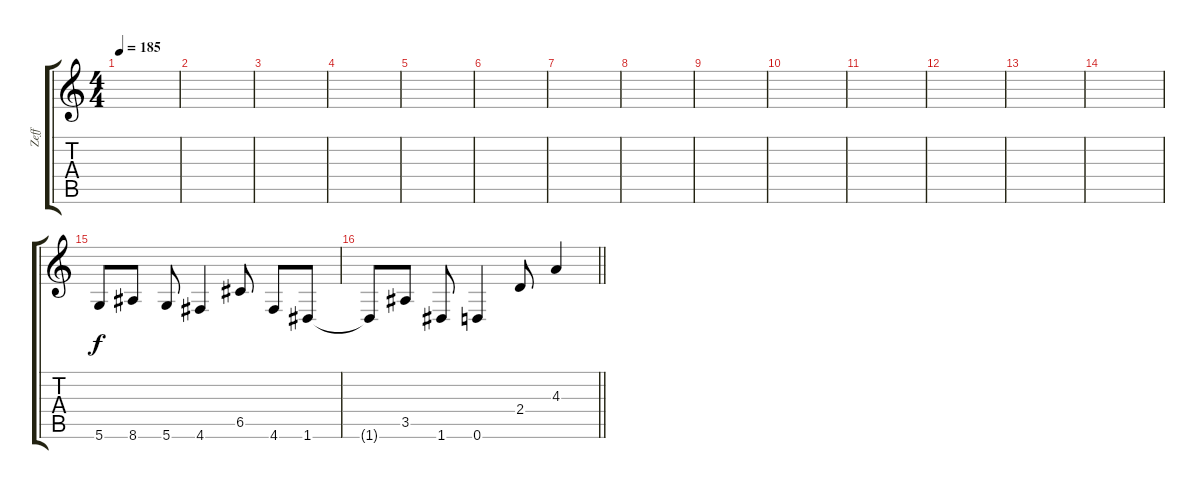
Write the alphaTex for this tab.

\track ("Zeff" "Zeff") {instrument distortionguitar}
\staff {score tabs}
\tuning (D4 A3 F3 C3 G2 D2) {hide}
\ts (4 4)
\tempo 185
\clef g2
\ks c
|
|
|
|
|
|
|
|
|
|
|
|
|
|
5.6.8 8.6.8 5.6.8 4.6.4 6.5.8 4.6.8 1.6.8 |
\barLineRight lightlight
1.6{t}.8 3.5.8 1.6.8 0.6.4 2.4.8 4.3.4
